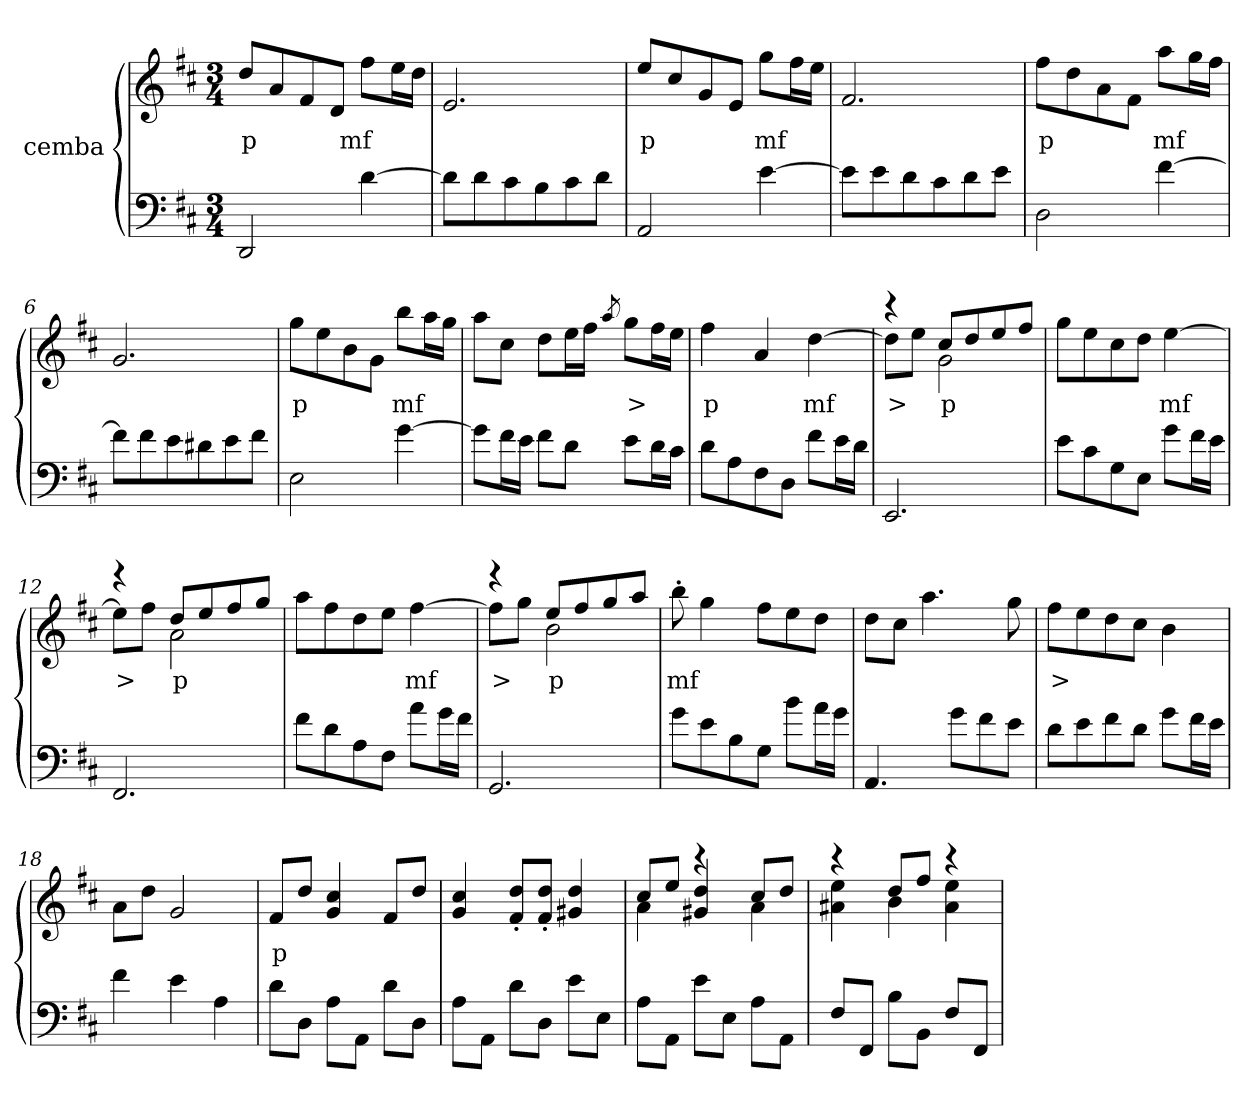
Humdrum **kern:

**kern	**kern	**text
*part2	*part1	*part1
*staff2	*staff1	*staff1
*I"cemba	*I"cemba	*
*clefF4	*clefG2	*
*k[f#c#]	*k[f#c#]	*
*D:	*D:	*
*M3/4	*M3/4	*
=1	=1	=1
2DD/	8dd/L	p
.	8a/	.
.	8f#/	.
.	8d/J	.
[4d\	8ff#\L	mf
.	16ee\L	.
.	16dd\JJ	.
=2	=2	=2
8d\L]	2.e/	.
8d\	.	.
8c#\	.	.
8B\	.	.
8c#\	.	.
8d\J	.	.
=3	=3	=3
2AA/	8ee/L	p
.	8cc#/	.
.	8g/	.
.	8e/J	.
[4e\	8gg\L	mf
.	16ff#\L	.
.	16ee\JJ	.
=4	=4	=4
8e\L]	2.f#/	.
8e\	.	.
8d\	.	.
8c#\	.	.
8d\	.	.
8e\J	.	.
=5	=5	=5
2D\	8ff#\L	p
.	8dd\	.
.	8a\	.
.	8f#\J	.
[4f#\	8aa\L	mf
.	16gg\L	.
.	16ff#\JJ	.
=6	=6	=6
8f#\L]	2.g/	.
8f#\	.	.
8e\	.	.
8d#X\	.	.
8e\	.	.
8f#\J	.	.
=7	=7	=7
2E\	8gg\L	p
.	8ee\	.
.	8b\	.
.	8g\J	.
[4g\	8bb\L	mf
.	16aa\L	.
.	16gg\JJ	.
=8	=8	=8
8g\L]	8aa\L	.
16f#\L	8cc#\J	.
16e\JJ	.	.
8f#\L	8dd\L	.
8d\J	16ee\L	.
.	16ff#\JJ	.
.	8qaa/	.
8e\L	8gg\L	>
16d\L	16ff#\L	.
16c#\JJ	16ee\JJ	.
=9	=9	=9
8d\L	4ff#\	p
8A\	.	.
8F#\	4a/	.
8D\J	.	.
8f#\L	[4dd\	mf
16e\L	.	.
16d\JJ	.	.
=10	=10	=10
*	*^	*
2.EE/	4r	8dd\L]	>
.	.	8ee\J	.
.	8cc#/L	2g\	p
.	8dd/	.	.
.	8ee/	.	.
.	8ff#/J	.	.
*	*v	*v	*
=11	=11	=11
8e\L	8gg\L	.
8c#\	8ee\	.
8G\	8cc#\	.
8E\J	8dd\J	.
8g\L	[4ee\	mf
16f#\L	.	.
16e\JJ	.	.
=12	=12	=12
*	*^	*
2.FF#/	4r	8ee\L]	>
.	.	8ff#\J	.
.	8dd/L	2a\	p
.	8ee/	.	.
.	8ff#/	.	.
.	8gg/J	.	.
*	*v	*v	*
=13	=13	=13
8f#\L	8aa\L	.
8d\	8ff#\	.
8A\	8dd\	.
8F#\J	8ee\J	.
8a\L	[4ff#\	mf
16g\L	.	.
16f#\JJ	.	.
=14	=14	=14
*	*^	*
2.GG/	4r	8ff#\L]	>
.	.	8gg\J	.
.	8ee/L	2b\	p
.	8ff#/	.	.
.	8gg/	.	.
.	8aa/J	.	.
*	*v	*v	*
=15	=15	=15
8g\L	8bb'>\	mf
8e\	4gg\	.
8B\	.	.
8G\J	8ff#\L	.
8b\L	8ee\	.
16a\L	8dd\J	.
16g\JJ	.	.
=16	=16	=16
4.AA/	8dd\L	.
.	8cc#\J	.
.	4.aa\	.
8g\L	.	.
8f#\	.	.
8e\J	8gg\	.
=17	=17	=17
8d\L	8ff#\L	>
8e\	8ee\	.
8f#\	8dd\	.
8d\J	8cc#\J	.
8g\L	4b\	.
16f#\L	.	.
16e\JJ	.	.
=18	=18	=18
4f#\	8a\L	.
.	8dd\J	.
4e\	2g/	.
4A\	.	.
=19	=19	=19
8d\L	8f#/L	p
8D\J	8dd/J	.
8A\L	4g/ 4cc#/	.
8AA\J	.	.
8d\L	8f#/L	.
8D\J	8dd/J	.
=20	=20	=20
8A\L	4g/ 4cc#/	.
8AA\J	.	.
8d\L	8f#/'> 8dd/'>L	.
8D\J	8f#/'> 8dd/'>J	.
8e\L	4g#X/ 4dd/	.
8E\J	.	.
=21	=21	=21
*	*^	*
8A\L	8cc#/L	4a\	.
8AA\J	8ee/J	.	.
8e\L	4r	4g#X/ 4dd/	.
8E\J	.	.	.
8A\L	8cc#/L	4a\	.
8AA\J	8dd/J	.	.
=22	=22	=22	=22
8F#/L	4r	4a#X\ 4ee\	.
8FF#/J	.	.	.
8B\L	8dd/L	4b\	.
8BB\J	8ff#/J	.	.
8F#/L	4r	4a#\ 4ee\	.
8FF#/J	.	.	.
*	*v	*v	*
=	=	=
*-	*-	*-
